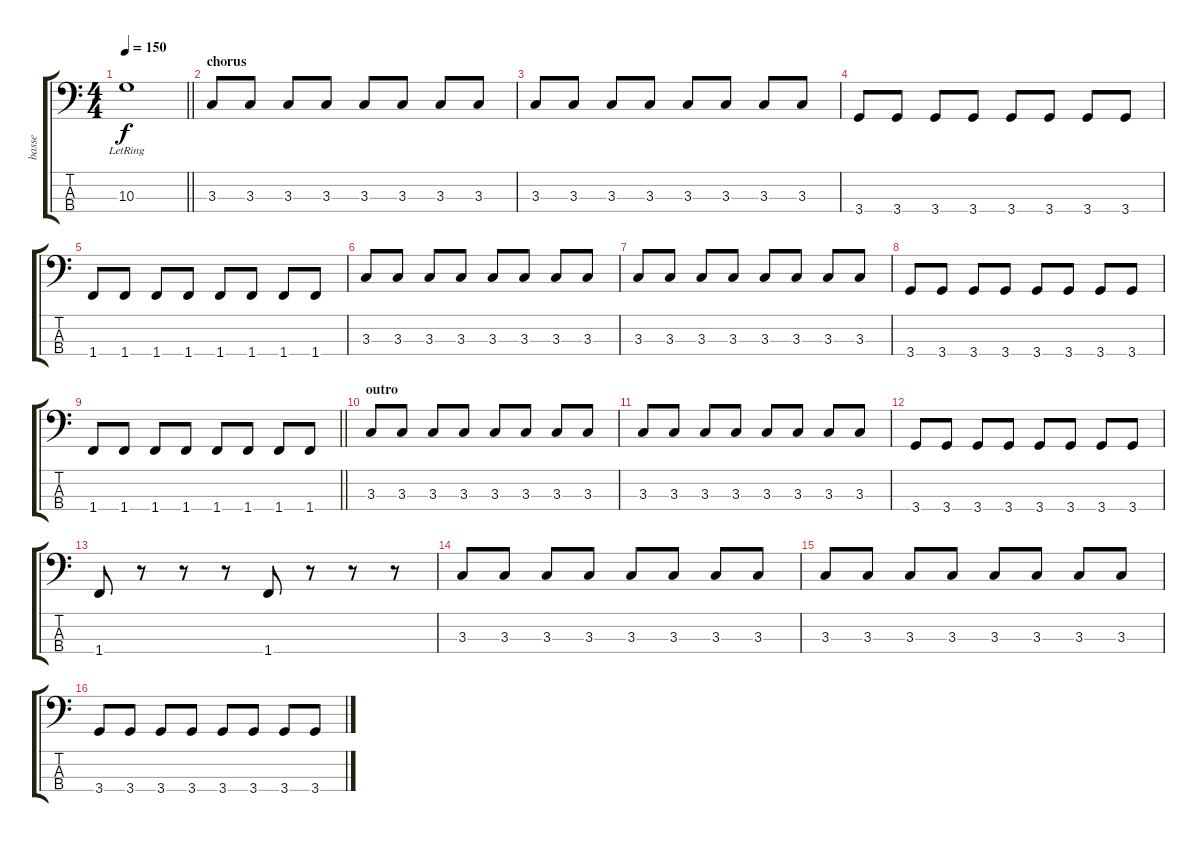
\track ("basse" "basse") {instrument electricbasspick}
\staff {score tabs}
\tuning (G2 D2 A1 E1) {hide}
\ts (4 4)
\tempo 150
\clef f4
\barLineRight lightlight
\ks c
10.3{lr}.1{dy f} |
\section ("" "chorus")
3.3.8 3.3.8 3.3.8 3.3.8 3.3.8 3.3.8 3.3.8 3.3.8 |
3.3.8 3.3.8 3.3.8 3.3.8 3.3.8 3.3.8 3.3.8 3.3.8 |
3.4.8 3.4.8 3.4.8 3.4.8 3.4.8 3.4.8 3.4.8 3.4.8 |
1.4.8 1.4.8 1.4.8 1.4.8 1.4.8 1.4.8 1.4.8 1.4.8 |
3.3.8 3.3.8 3.3.8 3.3.8 3.3.8 3.3.8 3.3.8 3.3.8 |
3.3.8 3.3.8 3.3.8 3.3.8 3.3.8 3.3.8 3.3.8 3.3.8 |
3.4.8 3.4.8 3.4.8 3.4.8 3.4.8 3.4.8 3.4.8 3.4.8 |
\barLineRight lightlight
1.4.8 1.4.8 1.4.8 1.4.8 1.4.8 1.4.8 1.4.8 1.4.8 |
\section ("" "outro")
3.3.8 3.3.8 3.3.8 3.3.8 3.3.8 3.3.8 3.3.8 3.3.8 |
3.3.8 3.3.8 3.3.8 3.3.8 3.3.8 3.3.8 3.3.8 3.3.8 |
3.4.8 3.4.8 3.4.8 3.4.8 3.4.8 3.4.8 3.4.8 3.4.8 |
1.4.8 r.8 r.8 r.8 1.4.8 r.8 r.8 r.8 |
3.3.8 3.3.8 3.3.8 3.3.8 3.3.8 3.3.8 3.3.8 3.3.8 |
3.3.8 3.3.8 3.3.8 3.3.8 3.3.8 3.3.8 3.3.8 3.3.8 |
3.4.8 3.4.8 3.4.8 3.4.8 3.4.8 3.4.8 3.4.8 3.4.8
